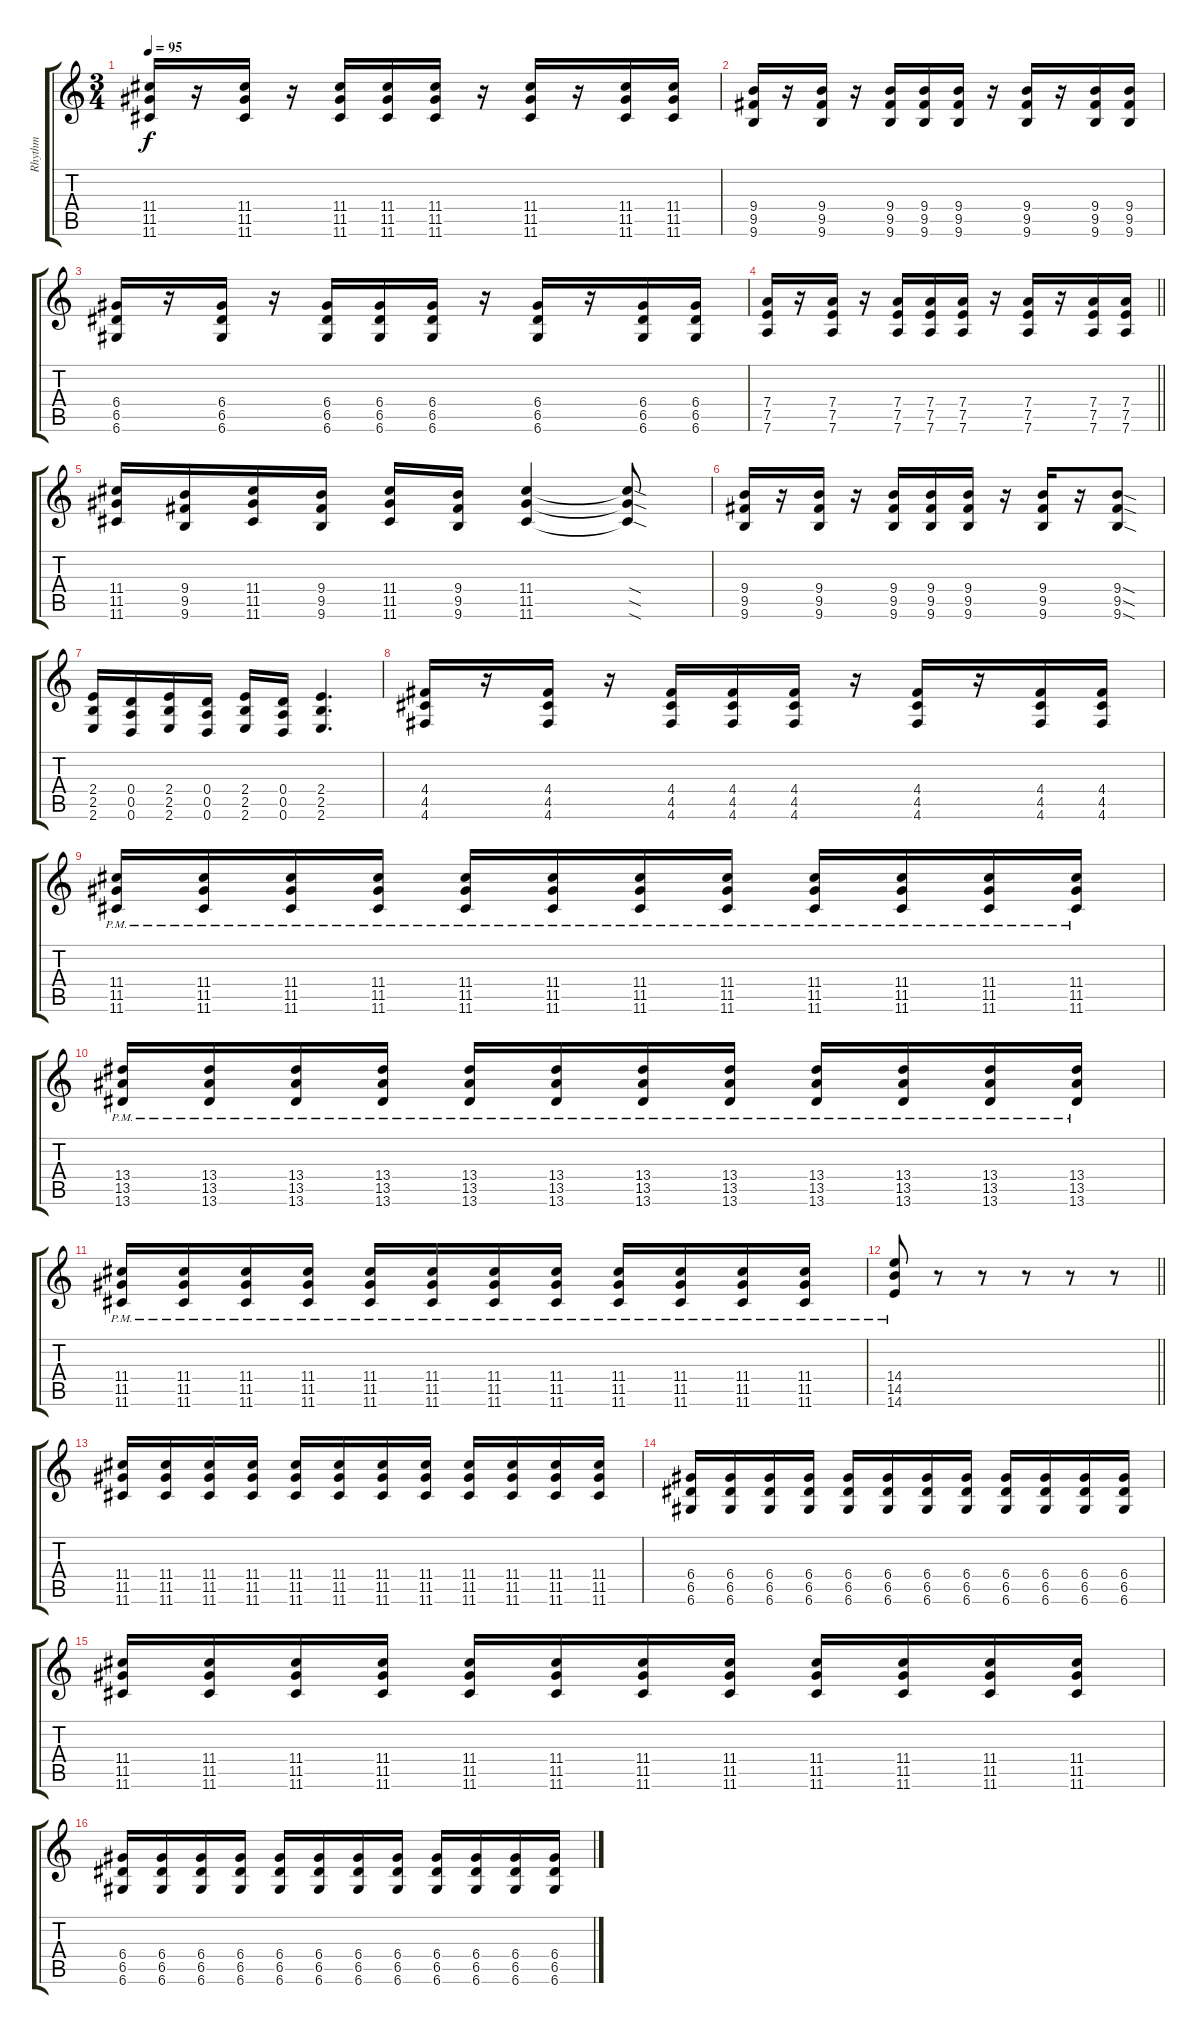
\track ("Rhythm" "Rhythm") {instrument overdrivenguitar}
\staff {score tabs}
\tuning (E4 B3 G3 D3 A2 D2) {hide}
\ts (3 4)
\tempo 95
\clef g2
\ks c
(11.4 11.5 11.6).16{dy f} r.16 (11.4 11.5 11.6).16 r.16 (11.4 11.5 11.6).16 (11.4 11.5 11.6).16 (11.4 11.5 11.6).16 r.16 (11.4 11.5 11.6).16 r.16 (11.4 11.5 11.6).16 (11.4 11.5 11.6).16 |
(9.4 9.5 9.6).16 r.16 (9.4 9.5 9.6).16 r.16 (9.4 9.5 9.6).16 (9.4 9.5 9.6).16 (9.4 9.5 9.6).16 r.16 (9.4 9.5 9.6).16 r.16 (9.4 9.5 9.6).16 (9.4 9.5 9.6).16 |
(6.4 6.5 6.6).16 r.16 (6.4 6.5 6.6).16 r.16 (6.4 6.5 6.6).16 (6.4 6.5 6.6).16 (6.4 6.5 6.6).16 r.16 (6.4 6.5 6.6).16 r.16 (6.4 6.5 6.6).16 (6.4 6.5 6.6).16 |
\barLineRight lightlight
(7.4 7.5 7.6).16 r.16 (7.4 7.5 7.6).16 r.16 (7.4 7.5 7.6).16 (7.4 7.5 7.6).16 (7.4 7.5 7.6).16 r.16 (7.4 7.5 7.6).16 r.16 (7.4 7.5 7.6).16 (7.4 7.5 7.6).16 |
(11.4 11.5 11.6).16 (9.4 9.5 9.6).16 (11.4 11.5 11.6).16 (9.4 9.5 9.6).16 (11.4 11.5 11.6).16 (9.4 9.5 9.6).16 (11.4 11.5 11.6).4 (11.4{sod t} 11.5{sod t} 11.6{sod t}).8 |
(9.4 9.5 9.6).16 r.16 (9.4 9.5 9.6).16 r.16 (9.4 9.5 9.6).16 (9.4 9.5 9.6).16 (9.4 9.5 9.6).16 r.16 (9.4 9.5 9.6).16 r.16 (9.4{sod} 9.5{sod} 9.6{sod}).8 |
(2.4 2.5 2.6).16 (0.4 0.5 0.6).16 (2.4 2.5 2.6).16 (0.4 0.5 0.6).16 (2.4 2.5 2.6).16 (0.4 0.5 0.6).16 (2.4 2.5 2.6).4{d} |
(4.4 4.5 4.6).16 r.16 (4.4 4.5 4.6).16 r.16 (4.4 4.5 4.6).16 (4.4 4.5 4.6).16 (4.4 4.5 4.6).16 r.16 (4.4 4.5 4.6).16 r.16 (4.4 4.5 4.6).16 (4.4 4.5 4.6).16 |
(11.4{pm} 11.5{pm} 11.6{pm}).16 (11.4{pm} 11.5{pm} 11.6{pm}).16 (11.4{pm} 11.5{pm} 11.6{pm}).16 (11.4{pm} 11.5{pm} 11.6{pm}).16 (11.4{pm} 11.5{pm} 11.6{pm}).16 (11.4{pm} 11.5{pm} 11.6{pm}).16 (11.4{pm} 11.5{pm} 11.6{pm}).16 (11.4{pm} 11.5{pm} 11.6{pm}).16 (11.4{pm} 11.5{pm} 11.6{pm}).16 (11.4{pm} 11.5{pm} 11.6{pm}).16 (11.4{pm} 11.5{pm} 11.6{pm}).16 (11.4{pm} 11.5{pm} 11.6{pm}).16 |
(13.4{pm} 13.5{pm} 13.6{pm}).16 (13.4{pm} 13.5{pm} 13.6{pm}).16 (13.4{pm} 13.5{pm} 13.6{pm}).16 (13.4{pm} 13.5{pm} 13.6{pm}).16 (13.4{pm} 13.5{pm} 13.6{pm}).16 (13.4{pm} 13.5{pm} 13.6{pm}).16 (13.4{pm} 13.5{pm} 13.6{pm}).16 (13.4{pm} 13.5{pm} 13.6{pm}).16 (13.4{pm} 13.5{pm} 13.6{pm}).16 (13.4{pm} 13.5{pm} 13.6{pm}).16 (13.4{pm} 13.5{pm} 13.6{pm}).16 (13.4{pm} 13.5{pm} 13.6{pm}).16 |
(11.4{pm} 11.5{pm} 11.6{pm}).16 (11.4{pm} 11.5{pm} 11.6{pm}).16 (11.4{pm} 11.5{pm} 11.6{pm}).16 (11.4{pm} 11.5{pm} 11.6{pm}).16 (11.4{pm} 11.5{pm} 11.6{pm}).16 (11.4{pm} 11.5{pm} 11.6{pm}).16 (11.4{pm} 11.5{pm} 11.6{pm}).16 (11.4{pm} 11.5{pm} 11.6{pm}).16 (11.4{pm} 11.5{pm} 11.6{pm}).16 (11.4{pm} 11.5{pm} 11.6{pm}).16 (11.4{pm} 11.5{pm} 11.6{pm}).16 (11.4{pm} 11.5{pm} 11.6{pm}).16 |
\barLineRight lightlight
(14.4{pm} 14.5{pm} 14.6{pm}).8 r.8 r.8 r.8 r.8 r.8 |
(11.4 11.5 11.6).16 (11.4 11.5 11.6).16 (11.4 11.5 11.6).16 (11.4 11.5 11.6).16 (11.4 11.5 11.6).16 (11.4 11.5 11.6).16 (11.4 11.5 11.6).16 (11.4 11.5 11.6).16 (11.4 11.5 11.6).16 (11.4 11.5 11.6).16 (11.4 11.5 11.6).16 (11.4 11.5 11.6).16 |
(6.4 6.5 6.6).16 (6.4 6.5 6.6).16 (6.4 6.5 6.6).16 (6.4 6.5 6.6).16 (6.4 6.5 6.6).16 (6.4 6.5 6.6).16 (6.4 6.5 6.6).16 (6.4 6.5 6.6).16 (6.4 6.5 6.6).16 (6.4 6.5 6.6).16 (6.4 6.5 6.6).16 (6.4 6.5 6.6).16 |
(11.4 11.5 11.6).16 (11.4 11.5 11.6).16 (11.4 11.5 11.6).16 (11.4 11.5 11.6).16 (11.4 11.5 11.6).16 (11.4 11.5 11.6).16 (11.4 11.5 11.6).16 (11.4 11.5 11.6).16 (11.4 11.5 11.6).16 (11.4 11.5 11.6).16 (11.4 11.5 11.6).16 (11.4 11.5 11.6).16 |
(6.4 6.5 6.6).16 (6.4 6.5 6.6).16 (6.4 6.5 6.6).16 (6.4 6.5 6.6).16 (6.4 6.5 6.6).16 (6.4 6.5 6.6).16 (6.4 6.5 6.6).16 (6.4 6.5 6.6).16 (6.4 6.5 6.6).16 (6.4 6.5 6.6).16 (6.4 6.5 6.6).16 (6.4 6.5 6.6).16
